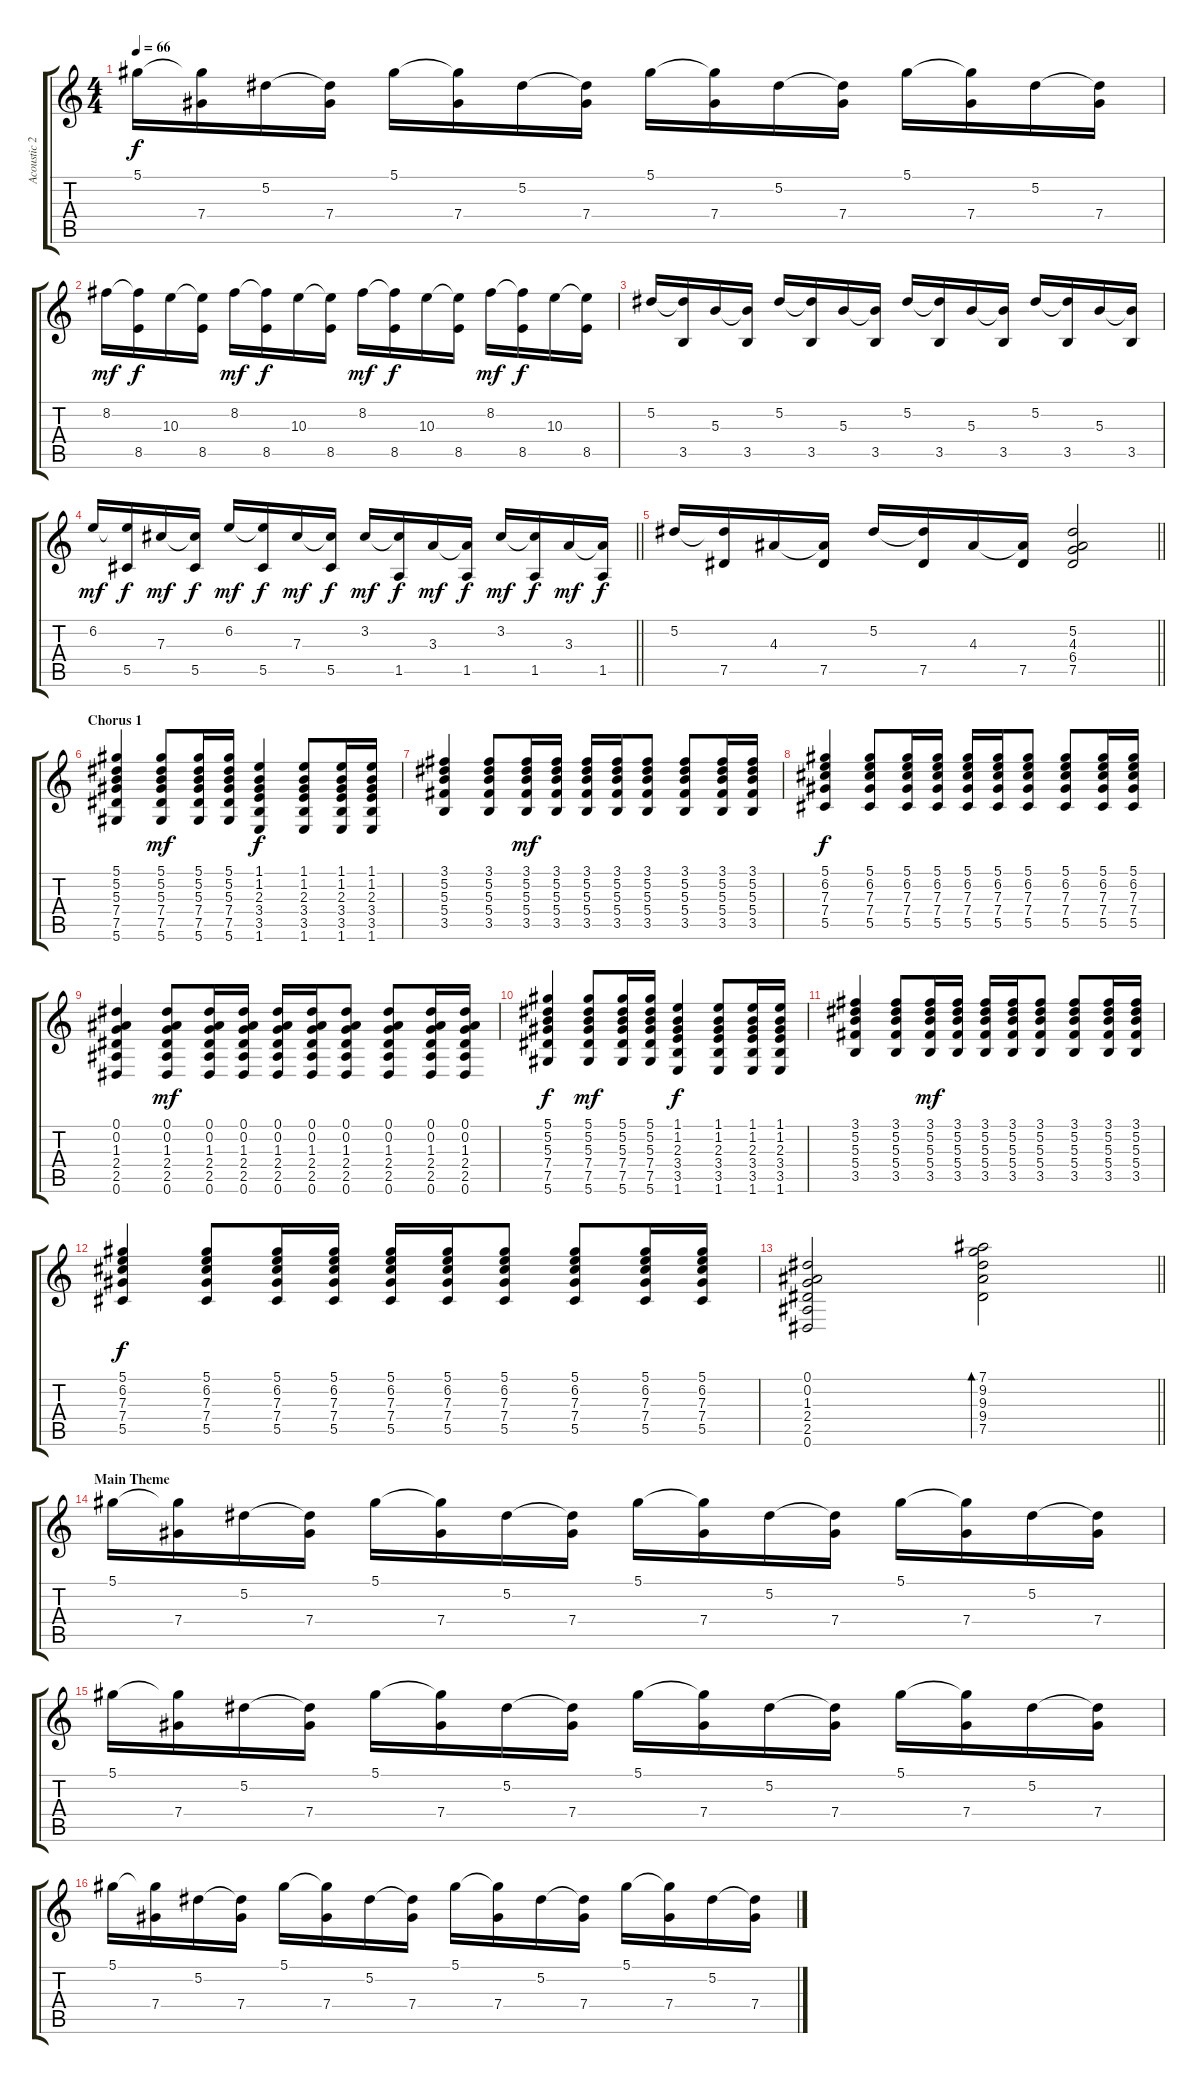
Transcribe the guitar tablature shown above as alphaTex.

\track ("Acoustic 2" "Acoustic 2") {instrument acousticguitarsteel}
\staff {score tabs}
\tuning (Eb4 Bb3 Gb3 Db3 Ab2 Eb2) {hide}
\ts (4 4)
\tempo 66
\clef g2
\ks c
5.1.16{dy f} (5.1{t} 7.4).16 5.2.16 (5.2{t} 7.4).16 5.1.16 (5.1{t} 7.4).16 5.2.16 (5.2{t} 7.4).16 5.1.16 (5.1{t} 7.4).16 5.2.16 (5.2{t} 7.4).16 5.1.16 (5.1{t} 7.4).16 5.2.16 (5.2{t} 7.4).16 |
8.2.16{dy mf} (8.2{t} 8.5).16{dy f} 10.3.16 (10.3{t} 8.5).16 8.2.16{dy mf} (8.2{t} 8.5).16{dy f} 10.3.16 (10.3{t} 8.5).16 8.2.16{dy mf} (8.2{t} 8.5).16{dy f} 10.3.16 (10.3{t} 8.5).16 8.2.16{dy mf} (8.2{t} 8.5).16{dy f} 10.3.16 (10.3{t} 8.5).16 |
5.2.16 (5.2{t} 3.5).16 5.3.16 (5.3{t} 3.5).16 5.2.16 (5.2{t} 3.5).16 5.3.16 (5.3{t} 3.5).16 5.2.16 (5.2{t} 3.5).16 5.3.16 (5.3{t} 3.5).16 5.2.16 (5.2{t} 3.5).16 5.3.16 (5.3{t} 3.5).16 |
\barLineRight lightlight
6.2.16{dy mf} (6.2{t} 5.5).16{dy f} 7.3.16{dy mf} (7.3{t} 5.5).16{dy f} 6.2.16{dy mf} (6.2{t} 5.5).16{dy f} 7.3.16{dy mf} (7.3{t} 5.5).16{dy f} 3.2.16{dy mf} (3.2{t} 1.5).16{dy f} 3.3.16{dy mf} (3.3{t} 1.5).16{dy f} 3.2.16{dy mf} (3.2{t} 1.5).16{dy f} 3.3.16{dy mf} (3.3{t} 1.5).16{dy f} |
\barLineRight lightlight
5.2.16 (5.2{t} 7.5).16 4.3.16 (4.3{t} 7.5).16 5.2.16 (5.2{t} 7.5).16 4.3.16 (4.3{t} 7.5).16 (5.2 4.3 6.4 7.5).2 |
\section ("" "Chorus 1")
(5.1 5.2 5.3 7.4 7.5 5.6).4{volume 10} (5.1 5.2 5.3 7.4 7.5 5.6).8{dy mf} (5.1 5.2 5.3 7.4 7.5 5.6).16 (5.1 5.2 5.3 7.4 7.5 5.6).16 (1.1 1.2 2.3 3.4 3.5 1.6).4{dy f} (1.1 1.2 2.3 3.4 3.5 1.6).8 (1.1 1.2 2.3 3.4 3.5 1.6).16 (1.1 1.2 2.3 3.4 3.5 1.6).16 |
(3.1 5.2 5.3 5.4 3.5).4 (3.1 5.2 5.3 5.4 3.5).8 (3.1 5.2 5.3 5.4 3.5).16{dy mf} (3.1 5.2 5.3 5.4 3.5).16 (3.1 5.2 5.3 5.4 3.5).16 (3.1 5.2 5.3 5.4 3.5).16 (3.1 5.2 5.3 5.4 3.5).8 (3.1 5.2 5.3 5.4 3.5).8 (3.1 5.2 5.3 5.4 3.5).16 (3.1 5.2 5.3 5.4 3.5).16 |
(5.1 6.2 7.3 7.4 5.5).4{dy f} (5.1 6.2 7.3 7.4 5.5).8 (5.1 6.2 7.3 7.4 5.5).16 (5.1 6.2 7.3 7.4 5.5).16 (5.1 6.2 7.3 7.4 5.5).16 (5.1 6.2 7.3 7.4 5.5).16 (5.1 6.2 7.3 7.4 5.5).8 (5.1 6.2 7.3 7.4 5.5).8 (5.1 6.2 7.3 7.4 5.5).16 (5.1 6.2 7.3 7.4 5.5).16 |
(0.1 0.2 1.3 2.4 2.5 0.6).4 (0.1 0.2 1.3 2.4 2.5 0.6).8{dy mf} (0.1 0.2 1.3 2.4 2.5 0.6).16 (0.1 0.2 1.3 2.4 2.5 0.6).16 (0.1 0.2 1.3 2.4 2.5 0.6).16 (0.1 0.2 1.3 2.4 2.5 0.6).16 (0.1 0.2 1.3 2.4 2.5 0.6).8 (0.1 0.2 1.3 2.4 2.5 0.6).8 (0.1 0.2 1.3 2.4 2.5 0.6).16 (0.1 0.2 1.3 2.4 2.5 0.6).16 |
(5.1 5.2 5.3 7.4 7.5 5.6).4{dy f} (5.1 5.2 5.3 7.4 7.5 5.6).8{dy mf} (5.1 5.2 5.3 7.4 7.5 5.6).16 (5.1 5.2 5.3 7.4 7.5 5.6).16 (1.1 1.2 2.3 3.4 3.5 1.6).4{dy f} (1.1 1.2 2.3 3.4 3.5 1.6).8 (1.1 1.2 2.3 3.4 3.5 1.6).16 (1.1 1.2 2.3 3.4 3.5 1.6).16 |
(3.1 5.2 5.3 5.4 3.5).4 (3.1 5.2 5.3 5.4 3.5).8 (3.1 5.2 5.3 5.4 3.5).16{dy mf} (3.1 5.2 5.3 5.4 3.5).16 (3.1 5.2 5.3 5.4 3.5).16 (3.1 5.2 5.3 5.4 3.5).16 (3.1 5.2 5.3 5.4 3.5).8 (3.1 5.2 5.3 5.4 3.5).8 (3.1 5.2 5.3 5.4 3.5).16 (3.1 5.2 5.3 5.4 3.5).16 |
(5.1 6.2 7.3 7.4 5.5).4{dy f} (5.1 6.2 7.3 7.4 5.5).8 (5.1 6.2 7.3 7.4 5.5).16 (5.1 6.2 7.3 7.4 5.5).16 (5.1 6.2 7.3 7.4 5.5).16 (5.1 6.2 7.3 7.4 5.5).16 (5.1 6.2 7.3 7.4 5.5).8 (5.1 6.2 7.3 7.4 5.5).8 (5.1 6.2 7.3 7.4 5.5).16 (5.1 6.2 7.3 7.4 5.5).16 |
\barLineRight lightlight
(0.1 0.2 1.3 2.4 2.5 0.6).2 (7.1 9.2 9.3 9.4 7.5).2{bd 240} |
\section ("" "Main Theme")
5.1.16{volume 13} (5.1{t} 7.4).16 5.2.16 (5.2{t} 7.4).16 5.1.16 (5.1{t} 7.4).16 5.2.16 (5.2{t} 7.4).16 5.1.16 (5.1{t} 7.4).16 5.2.16 (5.2{t} 7.4).16 5.1.16 (5.1{t} 7.4).16 5.2.16 (5.2{t} 7.4).16 |
5.1.16 (5.1{t} 7.4).16 5.2.16 (5.2{t} 7.4).16 5.1.16 (5.1{t} 7.4).16 5.2.16 (5.2{t} 7.4).16 5.1.16 (5.1{t} 7.4).16 5.2.16 (5.2{t} 7.4).16 5.1.16 (5.1{t} 7.4).16 5.2.16 (5.2{t} 7.4).16 |
5.1.16 (5.1{t} 7.4).16 5.2.16 (5.2{t} 7.4).16 5.1.16 (5.1{t} 7.4).16 5.2.16 (5.2{t} 7.4).16 5.1.16 (5.1{t} 7.4).16 5.2.16 (5.2{t} 7.4).16 5.1.16 (5.1{t} 7.4).16 5.2.16 (5.2{t} 7.4).16
